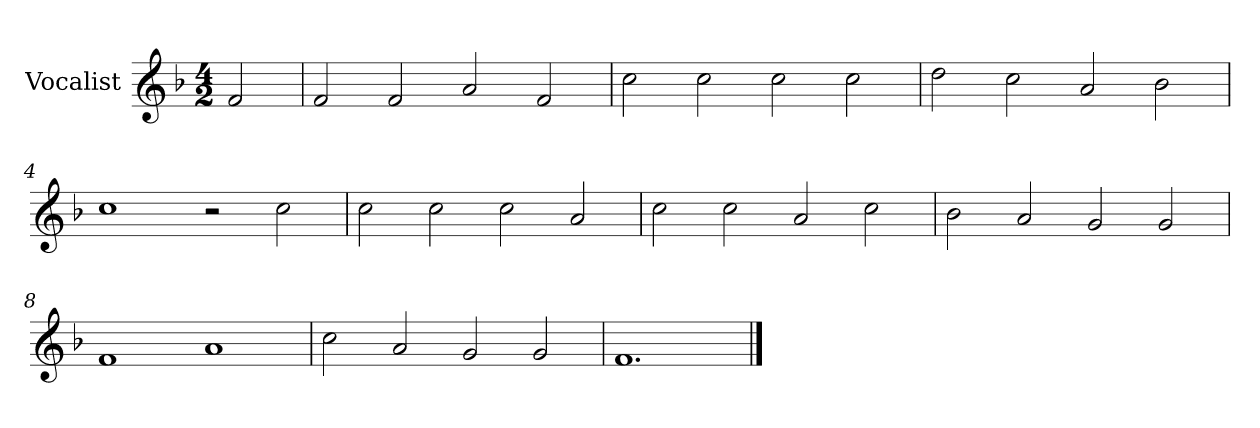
**kern
*part1
*staff1
*I"Vocalist
*k[b-]
*F:
*M4/2
=
2f
=1
2f
2f
2a
2f
=2
2cc
2cc
2cc
2cc
=3
2dd
2cc
2a
2b-
=4
1cc
2r
2cc
=5
2cc
2cc
2cc
2a
=6
2cc
2cc
2a
2cc
=7
2b-
2a
2g
2g
=8
1f
1a
=9
2cc
2a
2g
2g
=10
1.f
==
*-
